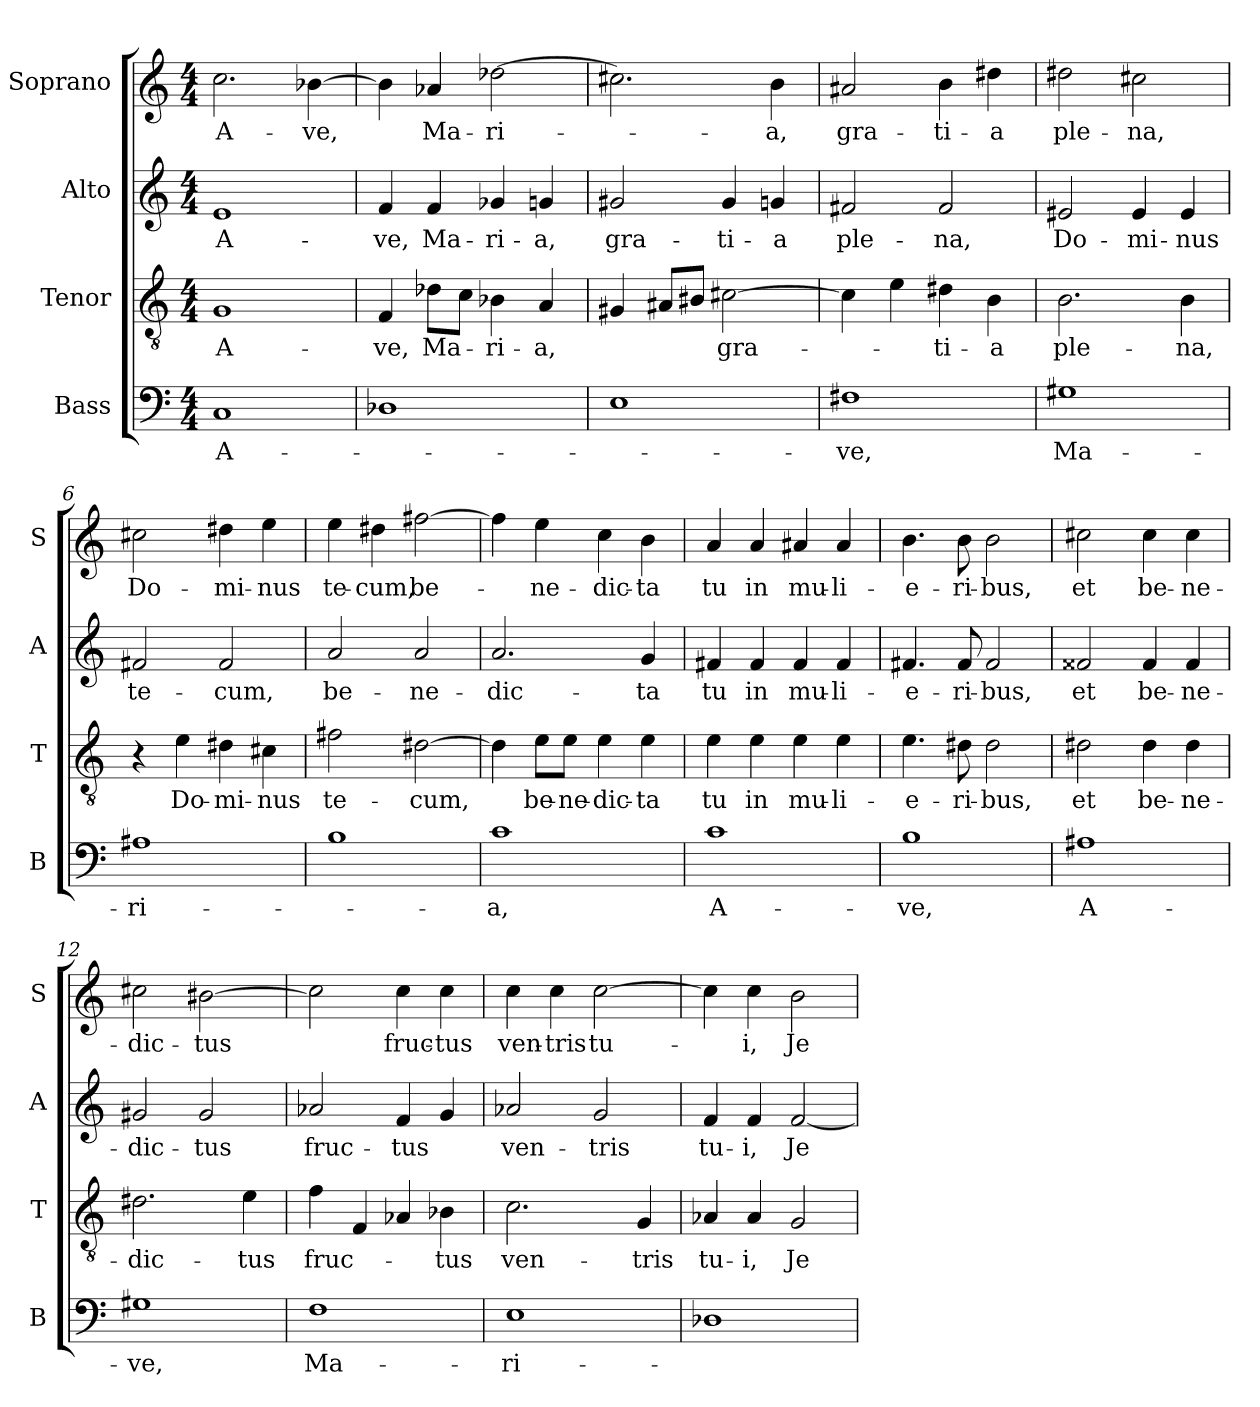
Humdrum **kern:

**kern	**text	**kern	**text	**kern	**text	**kern	**text
*part4	*part4	*part3	*part3	*part2	*part2	*part1	*part1
*staff4	*staff4	*staff3	*staff3	*staff2	*staff2	*staff1	*staff1
*I"Bass	*	*I"Tenor	*	*I"Alto	*	*I"Soprano	*
*I'B	*	*I'T	*	*I'A	*	*I'S	*
*clefF4	*	*clefGv2	*	*clefG2	*	*clefG2	*
*k[]	*	*k[]	*	*k[]	*	*k[]	*
*M4/4	*	*M4/4	*	*M4/4	*	*M4/4	*
*MM70	*	*MM70	*	*MM70	*	*MM70	*
=1	=1	=1	=1	=1	=1	=1	=1
!	!LO:LY:b	!	!LO:LY:b	!	!LO:LY:b	!	!LO:LY:b
1C	A-	1G	A-	1e	A-	2.cc\	A-
!	!	!	!	!	!	!	!LO:LY:b
.	.	.	.	.	.	[4b-X\	-ve,
=2	=2	=2	=2	=2	=2	=2	=2
!	!	!	!LO:LY:b	!	!LO:LY:b	!	!
1D-X	.	4F/	-ve,	4f/	-ve,	4b-\]	.
!	!	!	!LO:LY:b	!	!LO:LY:b	!	!LO:LY:b
.	.	8d-X\L	Ma-	4f/	Ma-	4a-X/	Ma-
.	.	8c\J	.	.	.	.	.
!	!	!	!LO:LY:b	!	!LO:LY:b	!	!LO:LY:b
.	.	4B-X\	-ri-	4g-X/	-ri-	[2dd-X\	-ri-
!	!	!	!LO:LY:b	!	!LO:LY:b	!	!
.	.	4A/	-a,	4gn/	-a,	.	.
=3	=3	=3	=3	=3	=3	=3	=3
!	!	!	!	!	!LO:LY:b	!	!
1E	.	4G#X/	.	2g#X/	gra-	2.cc#X\]	.
.	.	8A#X/L	.	.	.	.	.
.	.	8B#X/J	.	.	.	.	.
!	!	!	!LO:LY:b	!	!LO:LY:b	!	!
.	.	[2c#X\	gra-	4g#/	-ti-	.	.
!	!	!	!	!	!LO:LY:b	!	!LO:LY:b
.	.	.	.	4gn/	-a	4b\	-a,
=4	=4	=4	=4	=4	=4	=4	=4
!	!LO:LY:b	!	!	!	!LO:LY:b	!	!LO:LY:b
1F#X	-ve,	4c#\]	.	2f#X/	ple-	2a#X/	gra-
.	.	4e\	.	.	.	.	.
!	!	!	!LO:LY:b	!	!LO:LY:b	!	!LO:LY:b
.	.	4d#X\	-ti-	2f#/	-na,	4b\	-ti-
!	!	!	!LO:LY:b	!	!	!	!LO:LY:b
.	.	4B\	-a	.	.	4dd#X\	-a
=5	=5	=5	=5	=5	=5	=5	=5
!	!LO:LY:b	!	!LO:LY:b	!	!LO:LY:b	!	!LO:LY:b
1G#X	Ma-	2.B\	ple-	2e#X/	Do-	2dd#X\	ple-
!	!	!	!	!	!LO:LY:b	!	!LO:LY:b
.	.	.	.	4e#/	-mi-	2cc#X\	-na,
!	!	!	!LO:LY:b	!	!LO:LY:b	!	!
.	.	4B\	-na,	4e#/	-nus	.	.
=6	=6	=6	=6	=6	=6	=6	=6
!	!LO:LY:b	!	!	!	!LO:LY:b	!	!LO:LY:b
1A#X	-ri-	4r	.	2f#X/	te-	2cc#X\	Do-
!	!	!	!LO:LY:b	!	!	!	!
.	.	4e\	Do-	.	.	.	.
!	!	!	!LO:LY:b	!	!LO:LY:b	!	!LO:LY:b
.	.	4d#X\	-mi-	2f#/	-cum,	4dd#X\	-mi-
!	!	!	!LO:LY:b	!	!	!	!LO:LY:b
.	.	4c#X\	-nus	.	.	4ee\	-nus
!!LO:LB:g=z
=7	=7	=7	=7	=7	=7	=7	=7
!	!	!	!LO:LY:b	!	!LO:LY:b	!	!LO:LY:b
1B	.	2f#X\	te-	2a/	be-	4ee\	te-
!	!	!	!	!	!	!	!LO:LY:b
.	.	.	.	.	.	4dd#X\	-cum,
!	!	!	!LO:LY:b	!	!LO:LY:b	!	!LO:LY:b
.	.	[2d#X\	-cum,	2a/	-ne-	[2ff#X\	be-
=8	=8	=8	=8	=8	=8	=8	=8
!	!LO:LY:b	!	!	!	!LO:LY:b	!	!
1c	-a,	4d#\]	.	2.a/	-dic-	4ff#\]	.
!	!	!	!LO:LY:b	!	!	!	!LO:LY:b
.	.	8e\L	be-	.	.	4ee\	-ne-
!	!	!	!LO:LY:b	!	!	!	!
.	.	8e\J	-ne-	.	.	.	.
!	!	!	!LO:LY:b	!	!	!	!LO:LY:b
.	.	4e\	-dic-	.	.	4cc\	-dic-
!	!	!	!LO:LY:b	!	!LO:LY:b	!	!LO:LY:b
.	.	4e\	-ta	4g/	-ta	4b\	-ta
=9	=9	=9	=9	=9	=9	=9	=9
!	!LO:LY:b	!	!LO:LY:b	!	!LO:LY:b	!	!LO:LY:b
1c	A-	4e\	tu	4f#X/	tu	4a/	tu
!	!	!	!LO:LY:b	!	!LO:LY:b	!	!LO:LY:b
.	.	4e\	in	4f#/	in	4a/	in
!	!	!	!LO:LY:b	!	!LO:LY:b	!	!LO:LY:b
.	.	4e\	mu-	4f#/	mu-	4a#X/	mu-
!	!	!	!LO:LY:b	!	!LO:LY:b	!	!LO:LY:b
.	.	4e\	-li-	4f#/	-li-	4a#/	-li-
=10	=10	=10	=10	=10	=10	=10	=10
!	!LO:LY:b	!	!LO:LY:b	!	!LO:LY:b	!	!LO:LY:b
1B	-ve,	4.e\	-e-	4.f#X/	-e-	4.b\	-e-
!	!	!	!LO:LY:b	!	!LO:LY:b	!	!LO:LY:b
.	.	8d#X\	-ri-	8f#/	-ri-	8b\	-ri-
!	!	!	!LO:LY:b	!	!LO:LY:b	!	!LO:LY:b
.	.	2d#\	-bus,	2f#/	-bus,	2b\	-bus,
=11	=11	=11	=11	=11	=11	=11	=11
!	!LO:LY:b	!	!LO:LY:b	!	!LO:LY:b	!	!LO:LY:b
1A#X	A-	2d#X\	et	2f##X/	et	2cc#X\	et
!	!	!	!LO:LY:b	!	!LO:LY:b	!	!LO:LY:b
.	.	4d#\	be-	4f##/	be-	4cc#\	be-
!	!	!	!LO:LY:b	!	!LO:LY:b	!	!LO:LY:b
.	.	4d#\	-ne-	4f##/	-ne-	4cc#\	-ne-
=12	=12	=12	=12	=12	=12	=12	=12
!	!LO:LY:b	!	!LO:LY:b	!	!LO:LY:b	!	!LO:LY:b
1G#X	-ve,	2.d#X\	-dic-	2g#X/	-dic-	2cc#X\	-dic-
!	!	!	!	!	!LO:LY:b	!	!LO:LY:b
.	.	.	.	2g#/	-tus	[2b#X\	-tus
!	!	!	!LO:LY:b	!	!	!	!
.	.	4e\	-tus	.	.	.	.
!!LO:PB:g=z
=13	=13	=13	=13	=13	=13	=13	=13
!	!LO:LY:b	!	!LO:LY:b	!	!LO:LY:b	!	!
1F	Ma-	4f\	fruc-	2a-X/	fruc-	2cc\]	.
.	.	4F/	.	.	.	.	.
!	!	!	!	!	!LO:LY:b	!	!LO:LY:b
.	.	4A-X/	.	4f/	-tus	4cc\	fruc-
!	!	!	!LO:LY:b	!	!	!	!LO:LY:b
.	.	4B-X\	-tus	4g/	.	4cc\	-tus
=14	=14	=14	=14	=14	=14	=14	=14
!	!LO:LY:b	!	!LO:LY:b	!	!LO:LY:b	!	!LO:LY:b
1E	-ri-	2.c\	ven-	2a-X/	ven-	4cc\	ven-
!	!	!	!	!	!	!	!LO:LY:b
.	.	.	.	.	.	4cc\	-tris
!	!	!	!	!	!LO:LY:b	!	!LO:LY:b
.	.	.	.	2g/	-tris	[2cc\	tu-
!	!	!	!LO:LY:b	!	!	!	!
.	.	4G/	-tris	.	.	.	.
=15	=15	=15	=15	=15	=15	=15	=15
!	!	!	!LO:LY:b	!	!LO:LY:b	!	!
1D-X	.	4A-X/	tu-	4f/	tu-	4cc\]	.
!	!	!	!LO:LY:b	!	!LO:LY:b	!	!LO:LY:b
.	.	4A-/	-i,	4f/	-i,	4cc\	-i,
!	!	!	!LO:LY:b	!	!LO:LY:b	!	!LO:LY:b
.	.	2G/	Je-	[2f/	Je-	2b\	Je-
=	=	=	=	=	=	=	=
*-	*-	*-	*-	*-	*-	*-	*-
